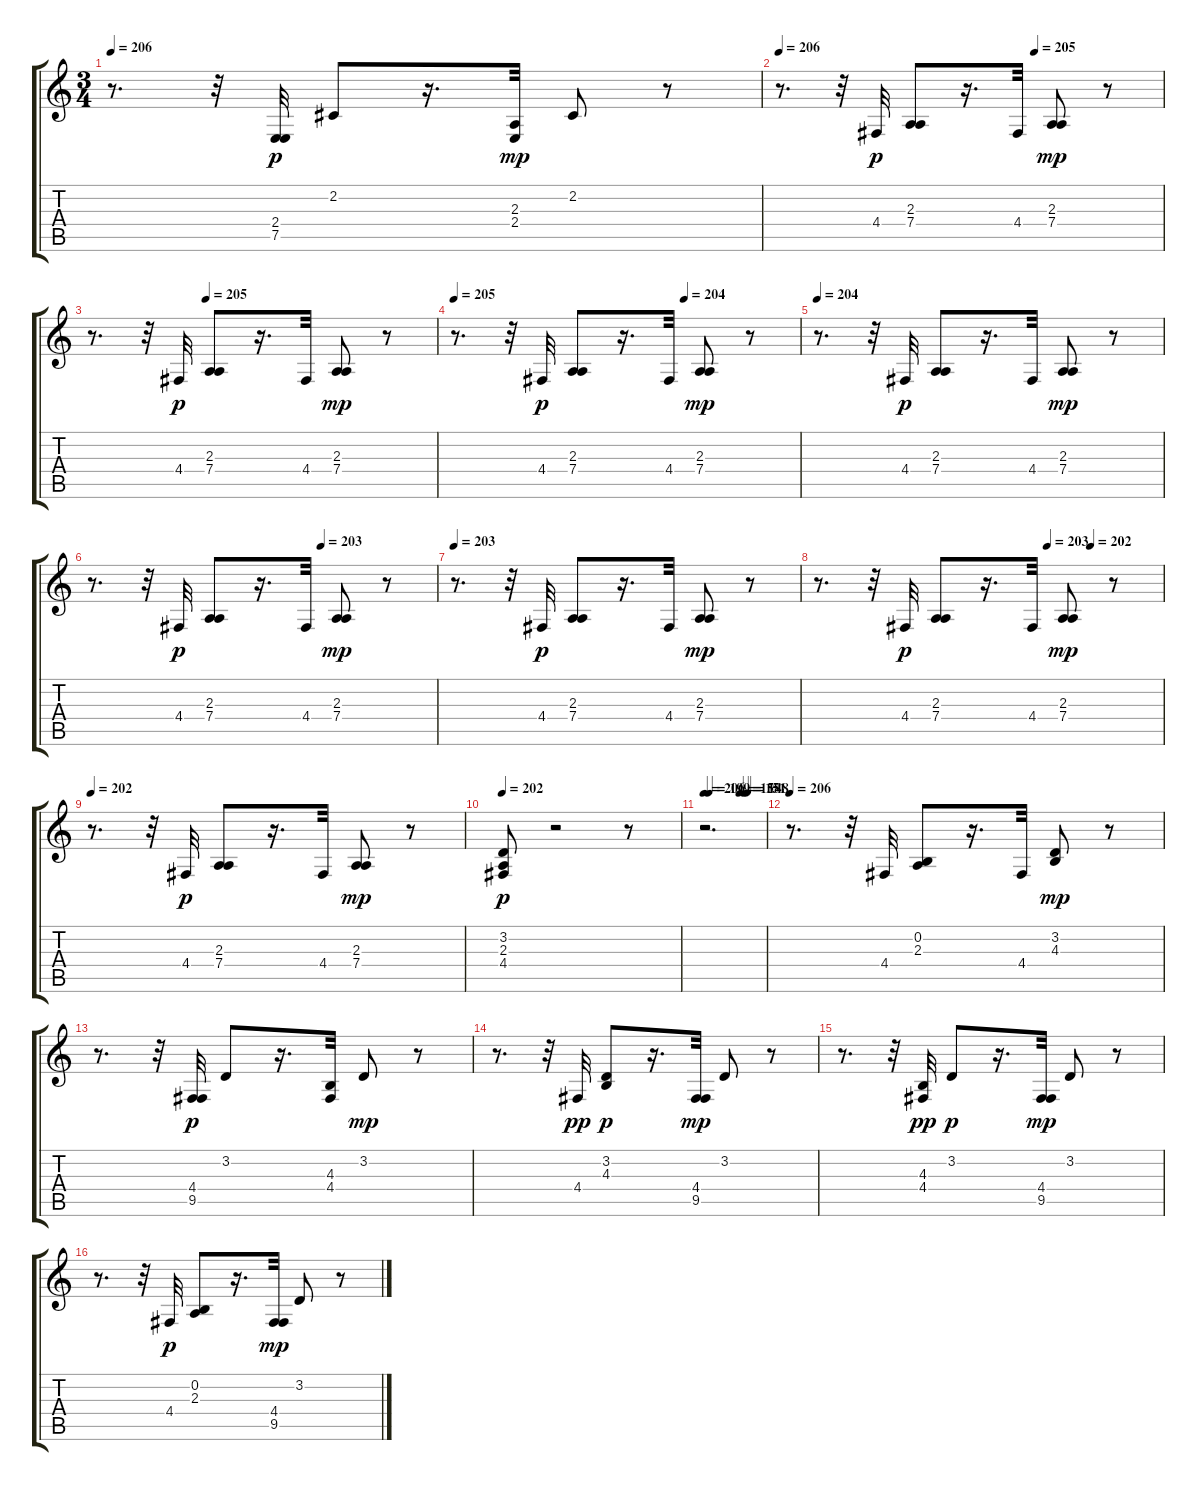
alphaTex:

\track "" {instrument harpsichord}
\staff {score tabs}
\tuning (E4 B3 G3 D3 A2 E2) {hide}
\ts (3 4)
\tempo 206
\clef g2
\ks c
r.8{d dy mp} r.32 (2.4 7.5).32{dy p} 2.2.8 r.16{d} (2.3 2.4).32{dy mp} 2.2.8 r.8 |
\tempo 206
\tempo (205 0.6666666666666666)
r.8{d} r.32 4.4.32{dy p} (2.3 7.4).8 r.16{d} 4.4.32 (2.3 7.4).8{dy mp} r.8 |
\tempo (205 0.3333333333333333)
r.8{d} r.32 4.4.32{dy p} (2.3 7.4).8 r.16{d} 4.4.32 (2.3 7.4).8{dy mp} r.8 |
\tempo 205
\tempo (204 0.6666666666666666)
r.8{d} r.32 4.4.32{dy p} (2.3 7.4).8 r.16{d} 4.4.32 (2.3 7.4).8{dy mp} r.8 |
\tempo 204
r.8{d} r.32 4.4.32{dy p} (2.3 7.4).8 r.16{d} 4.4.32 (2.3 7.4).8{dy mp} r.8 |
\tempo (203 0.6666666666666666)
r.8{d} r.32 4.4.32{dy p} (2.3 7.4).8 r.16{d} 4.4.32 (2.3 7.4).8{dy mp} r.8 |
\tempo 203
r.8{d} r.32 4.4.32{dy p} (2.3 7.4).8 r.16{d} 4.4.32 (2.3 7.4).8{dy mp} r.8 |
\tempo (203 0.6666666666666666)
\tempo (202 0.7916666666666666)
r.8{d} r.32 4.4.32{dy p} (2.3 7.4).8 r.16{d} 4.4.32 (2.3 7.4).8{dy mp} r.8 |
\tempo 202
r.8{d} r.32 4.4.32{dy p} (2.3 7.4).8 r.16{d} 4.4.32 (2.3 7.4).8{dy mp} r.8 |
\tempo 202
(3.2 2.3 4.4).8{dy p} r.2 r.8 |
\tempo 206
\tempo (199 0.08333333333333333)
\tempo (158 0.5833333333333334)
\tempo (151 0.6666666666666666)
\tempo (148 0.7083333333333334)
r.2{d} |
\tempo 206
r.8{d} r.32 4.4.32 (0.2 2.3).8 r.16{d} 4.4.32 (3.2 4.3).8{dy mp} r.8 |
r.8{d} r.32 (4.4 9.5).32{dy p} 3.2.8 r.16{d} (4.3 4.4).32 3.2.8{dy mp} r.8 |
r.8{d} r.32 4.4.32{dy pp} (3.2 4.3).8{dy p} r.16{d} (4.4 9.5).32{dy mp} 3.2.8 r.8 |
r.8{d} r.32 (4.3 4.4).32{dy pp} 3.2.8{dy p} r.16{d} (4.4 9.5).32{dy mp} 3.2.8 r.8 |
r.8{d} r.32 4.4.32{dy p} (0.2 2.3).8 r.16{d} (4.4 9.5).32{dy mp} 3.2.8 r.8
